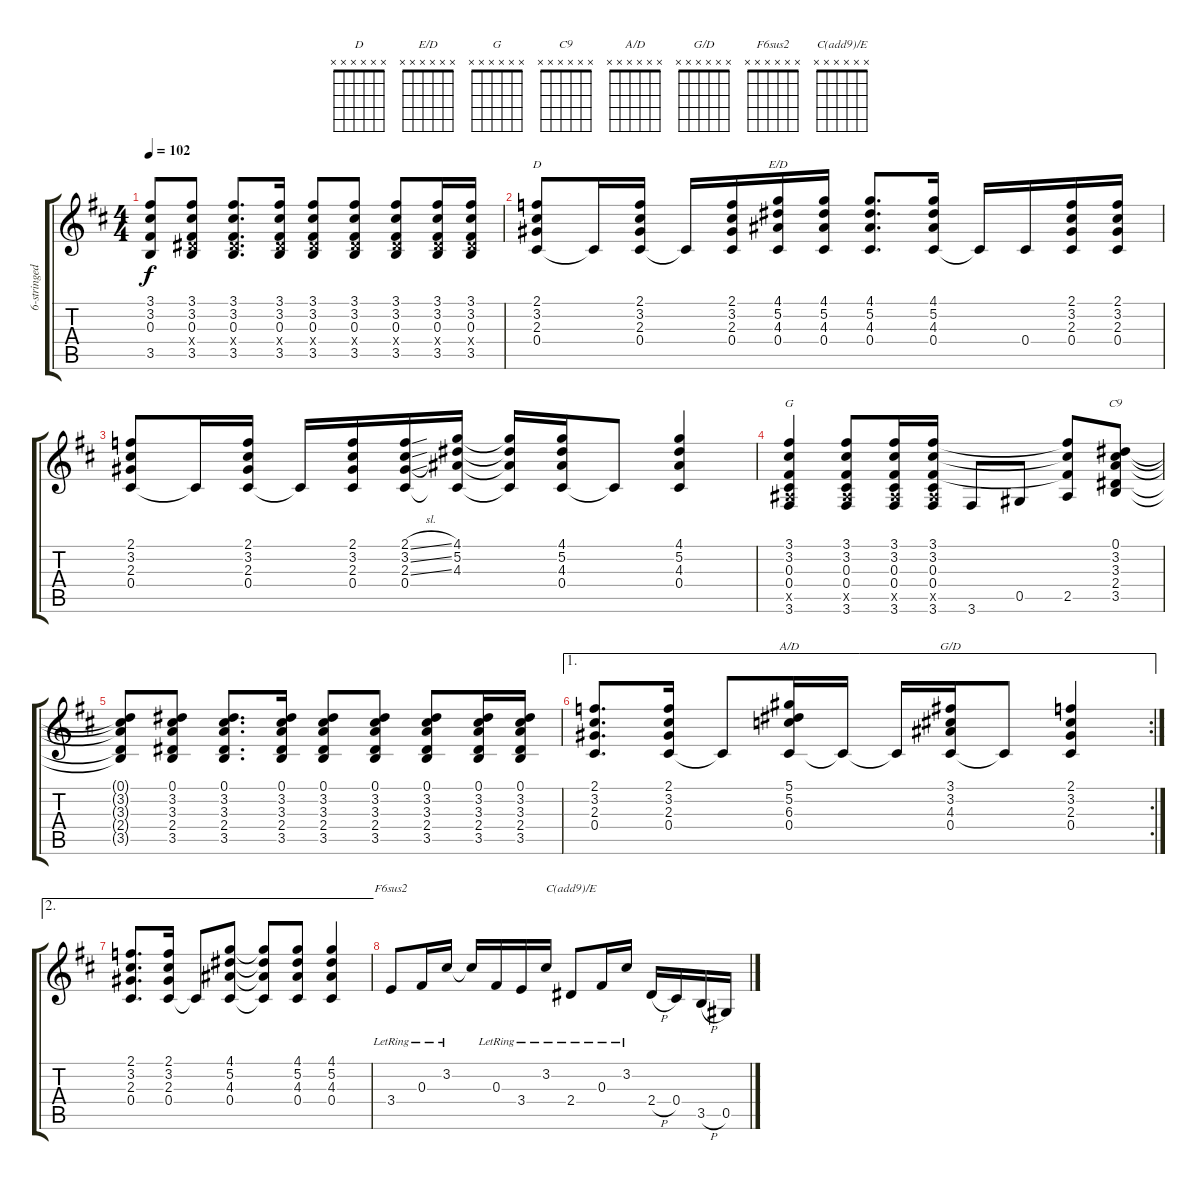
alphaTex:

\track ("6-stringed Acoustic" "6-stringed") {instrument acousticguitarsteel}
\staff {score tabs}
\tuning (Eb4 Bb3 Gb3 Db3 Ab2 Eb2) {hide}
\chord ("D" x x x x x x)
\chord ("E/D" x x x x x x)
\chord ("G" x x x x x x)
\chord ("C9" x x x x x x)
\chord ("A/D" x x x x x x)
\chord ("G/D" x x x x x x)
\chord ("F6sus2" x x x x x x)
\chord ("C(add9)/E" x x x x x x)
\ts (4 4)
\tempo 102
\clef g2
\ks d
(3.1{t} 3.2{t} 0.3{t} 3.5{t}).8{dy f} (3.1 3.2 0.3 2.4{x} 3.5).8 (3.1 3.2 0.3 2.4{x} 3.5).8{d} (3.1 3.2 0.3 2.4{x} 3.5).16 (3.1 3.2 0.3 2.4{x} 3.5).8 (3.1 3.2 0.3 2.4{x} 3.5).8 (3.1 3.2 0.3 2.4{x} 3.5).8 (3.1 3.2 0.3 2.4{x} 3.5).16 (3.1 3.2 0.3 2.4{x} 3.5).16 |
(2.1 3.2 2.3 0.4).8{ch "D"} 0.4{t}.16 (2.1 3.2 2.3 0.4).16 0.4{t}.16 (2.1 3.2 2.3 0.4).16 (4.1 5.2 4.3 0.4).16{ch "E/D"} (4.1 5.2 4.3 0.4).16 (4.1 5.2 4.3 0.4).8{d} (4.1 5.2 4.3 0.4).16 0.4{t}.16 0.4.16 (2.1 3.2 2.3 0.4).16 (2.1 3.2 2.3 0.4).16 |
(2.1 3.2 2.3 0.4).8 0.4{t}.16 (2.1 3.2 2.3 0.4).16 0.4{t}.16 (2.1 3.2 2.3 0.4).16 (2.1{sl} 3.2{sl} 2.3{sl} 0.4).16 (4.1 5.2 4.3 0.4{t}).16 (4.1{t} 5.2{t} 4.3{t} 0.4{t}).16 (4.1 5.2 4.3 0.4).16 0.4{t}.8 (4.1 5.2 4.3 0.4).4 |
(3.1 3.2 0.3 0.4 2.5{x} 3.6).4{ch "G"} (3.1 3.2 0.3 0.4 2.5{x} 3.6).8 (3.1 3.2 0.3 0.4 2.5{x} 3.6).16 (3.1 3.2 0.3 0.4 2.5{x} 3.6).16 3.6.8 0.5.8 (3.1{t} 3.2{t} 0.3{t} 2.5).8 (0.1 3.2 3.3 2.4 3.5).8{ch "C9"} |
(0.1{t} 3.2{t} 3.3{t} 2.4{t} 3.5{t}).8 (0.1 3.2 3.3 2.4 3.5).8 (0.1 3.2 3.3 2.4 3.5).8{d} (0.1 3.2 3.3 2.4 3.5).16 (0.1 3.2 3.3 2.4 3.5).8 (0.1 3.2 3.3 2.4 3.5).8 (0.1 3.2 3.3 2.4 3.5).8 (0.1 3.2 3.3 2.4 3.5).16 (0.1 3.2 3.3 2.4 3.5).16 |
\ae 1
\rc 2
(2.1 3.2 2.3 0.4).8{d} (2.1 3.2 2.3 0.4).16 0.4{t}.8 (5.1 5.2 6.3 0.4).16{ch "A/D"} 0.4{t}.16 0.4{t}.16 (3.1 3.2 4.3 0.4).16{ch "G/D"} 0.4{t}.8 (2.1 3.2 2.3 0.4).4 |
\ae 2
(2.1 3.2 2.3 0.4).8{d} (2.1 3.2 2.3 0.4).16 0.4{t}.8 (4.1 5.2 4.3 0.4).8 (4.1{t} 5.2{t} 4.3{t} 0.4{t}).8 (4.1 5.2 4.3 0.4).8 (4.1 5.2 4.3 0.4).4 |
3.4{lr}.8{ch "F6sus2"} 0.3{lr}.16 3.2{lr}.16 3.2{t}.16 0.3{lr}.16 3.4{lr}.16 3.2{lr}.16 2.4{lr}.8{ch "C(add9)/E"} 0.3{lr}.16 3.2{lr}.16 2.4{h}.16 0.4.16 3.5{h}.16 0.5.16
